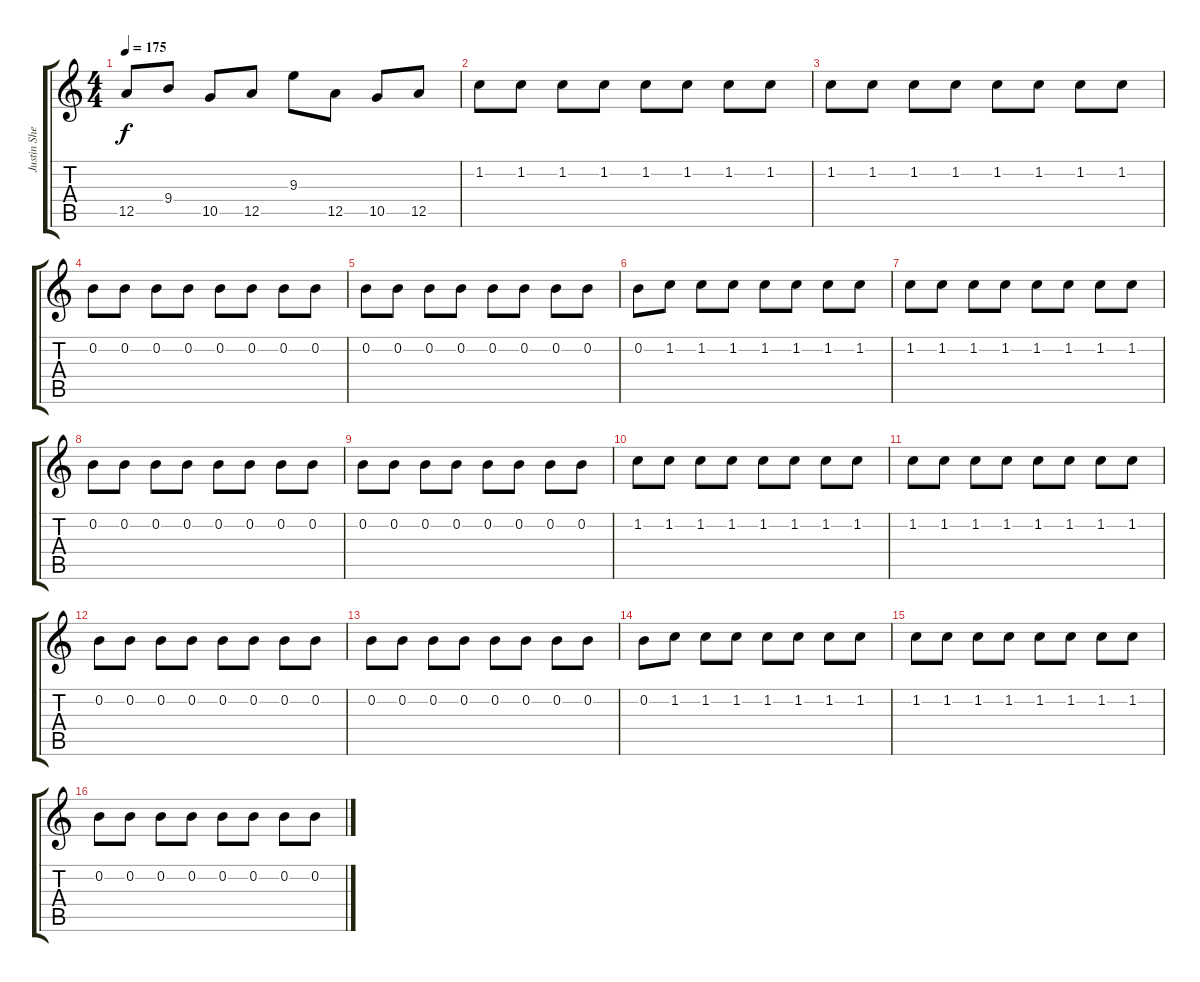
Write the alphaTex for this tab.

\track ("Justin Shekoski" "Justin She") {instrument distortionguitar}
\staff {score tabs}
\tuning (E4 B3 G3 D3 A2 D2) {hide}
\ts (4 4)
\tempo 175
\clef g2
\ks c
12.5.8{dy f} 9.4.8 10.5.8 12.5.8 9.3.8 12.5.8 10.5.8 12.5.8 |
1.2.8 1.2.8 1.2.8 1.2.8 1.2.8 1.2.8 1.2.8 1.2.8 |
1.2.8 1.2.8 1.2.8 1.2.8 1.2.8 1.2.8 1.2.8 1.2.8 |
0.2.8 0.2.8 0.2.8 0.2.8 0.2.8 0.2.8 0.2.8 0.2.8 |
0.2.8 0.2.8 0.2.8 0.2.8 0.2.8 0.2.8 0.2.8 0.2.8 |
0.2.8 1.2.8 1.2.8 1.2.8 1.2.8 1.2.8 1.2.8 1.2.8 |
1.2.8 1.2.8 1.2.8 1.2.8 1.2.8 1.2.8 1.2.8 1.2.8 |
0.2.8 0.2.8 0.2.8 0.2.8 0.2.8 0.2.8 0.2.8 0.2.8 |
0.2.8 0.2.8 0.2.8 0.2.8 0.2.8 0.2.8 0.2.8 0.2.8 |
1.2.8 1.2.8 1.2.8 1.2.8 1.2.8 1.2.8 1.2.8 1.2.8 |
1.2.8 1.2.8 1.2.8 1.2.8 1.2.8 1.2.8 1.2.8 1.2.8 |
0.2.8 0.2.8 0.2.8 0.2.8 0.2.8 0.2.8 0.2.8 0.2.8 |
0.2.8 0.2.8 0.2.8 0.2.8 0.2.8 0.2.8 0.2.8 0.2.8 |
0.2.8 1.2.8 1.2.8 1.2.8 1.2.8 1.2.8 1.2.8 1.2.8 |
1.2.8 1.2.8 1.2.8 1.2.8 1.2.8 1.2.8 1.2.8 1.2.8 |
0.2.8 0.2.8 0.2.8 0.2.8 0.2.8 0.2.8 0.2.8 0.2.8
